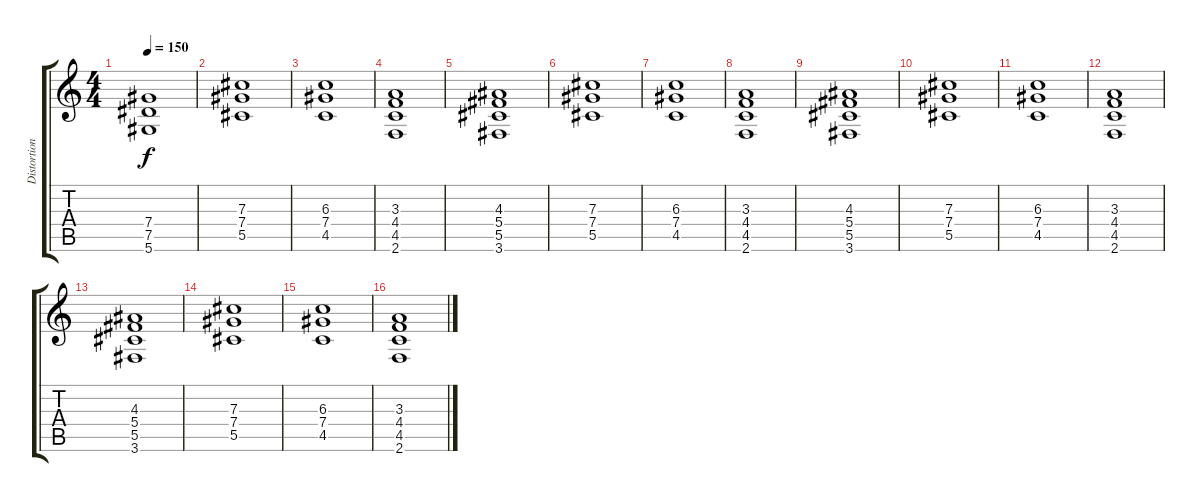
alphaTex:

\track ("Distortion" "Distortion") {instrument distortionguitar}
\staff {score tabs}
\tuning (Eb4 Bb3 Gb3 Db3 Ab2 Eb2) {hide}
\ts (4 4)
\tempo 150
\clef g2
\ks c
(7.4 7.5 5.6).1{dy f} |
(7.3 7.4 5.5).1 |
(6.3 7.4 4.5).1 |
(3.3 4.4 4.5 2.6).1 |
(4.3 5.4 5.5 3.6).1 |
(7.3 7.4 5.5).1 |
(6.3 7.4 4.5).1 |
(3.3 4.4 4.5 2.6).1 |
(4.3 5.4 5.5 3.6).1 |
(7.3 7.4 5.5).1 |
(6.3 7.4 4.5).1 |
(3.3 4.4 4.5 2.6).1 |
(4.3 5.4 5.5 3.6).1 |
(7.3 7.4 5.5).1 |
(6.3 7.4 4.5).1 |
(3.3 4.4 4.5 2.6).1
